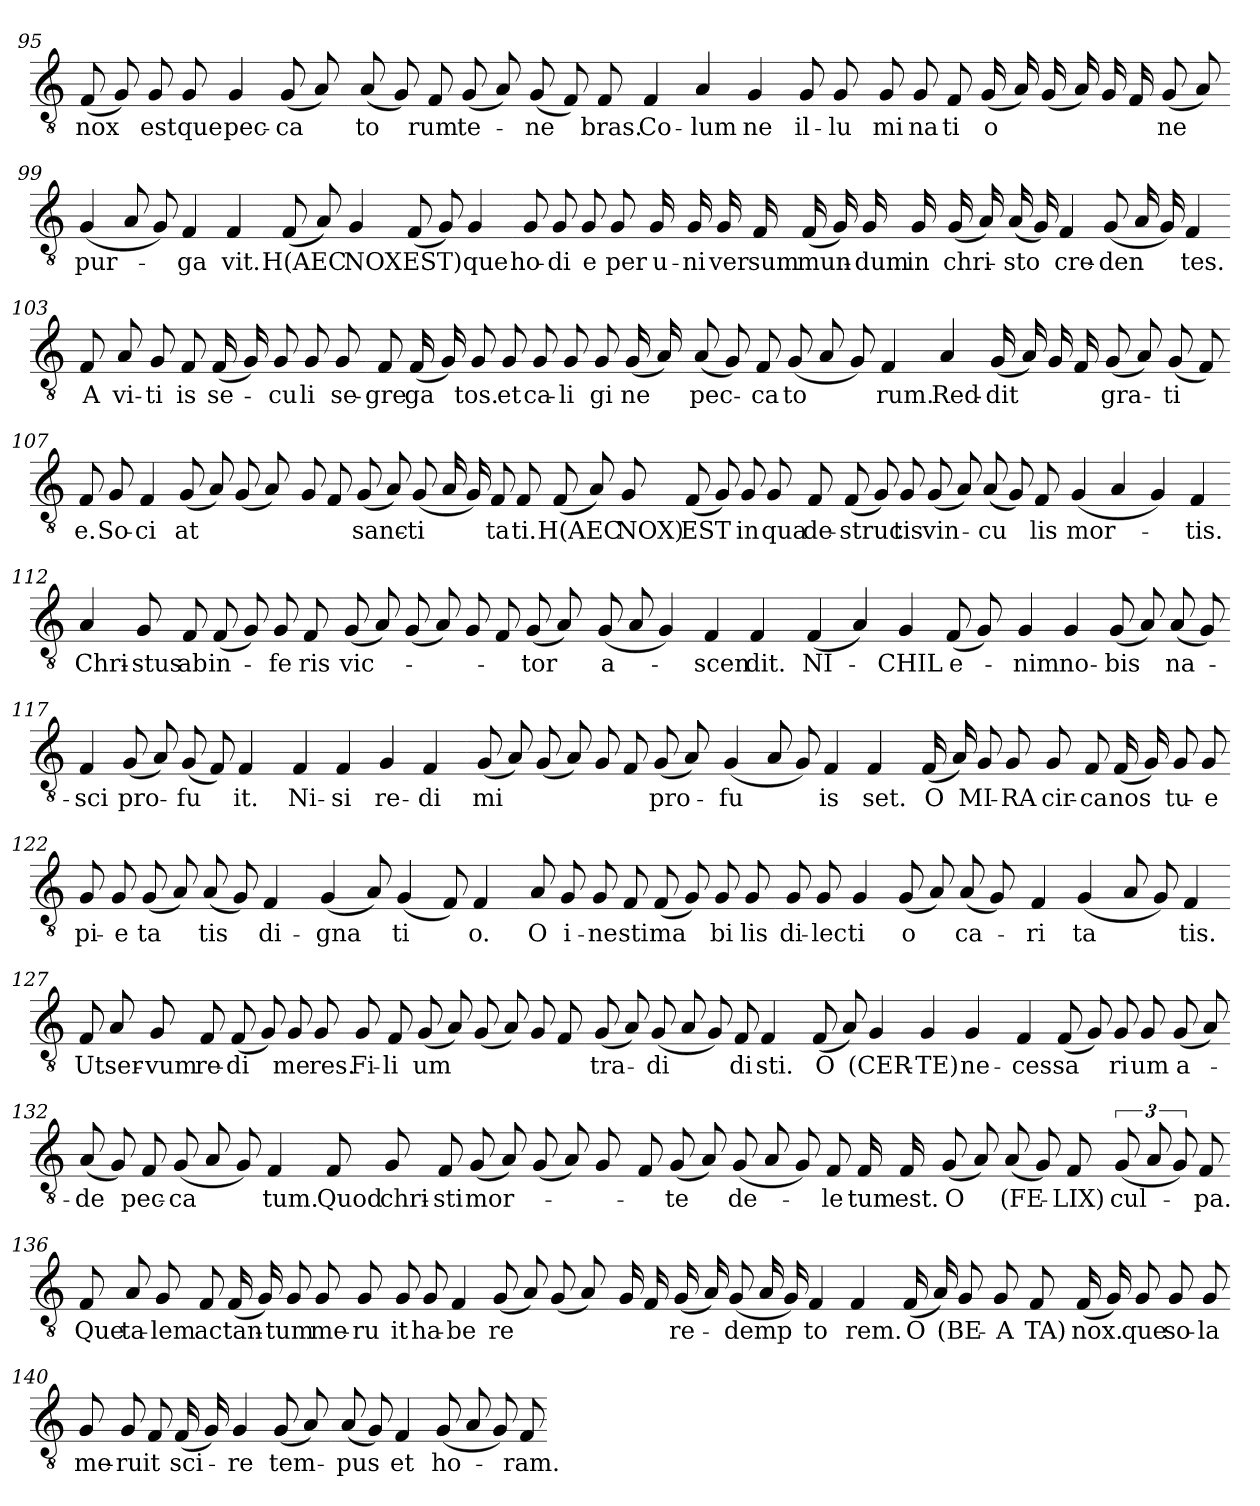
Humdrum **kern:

**kern	**text
*part1	*part1
*staff1	*staff1
*clefGv2	*
*k[]	*
=95	=95
(8F	nox
8G)	.
8G	est
8G	que
4G	pec-
(8G	ca
8A)	.
=96-	=96-
(8A	to
8G)	.
8F	-rum
(8G	te-
8A)	.
(8G	ne
8F)	.
8F	-bras.
=97-	=97-
4F	Co-
4A	lum
4G	-ne
8G	il-
8G	lu
=98-	=98-
8G	mi
8G	na
8F	ti
(16G	o
16A)	.
(16G	.
16A)	.
16G	.
16F	.
(8G	-ne
8A)	.
=99-	=99-
(4G	pur-
8A	.
8G)	.
4F	ga
4F	-vit.
=100-	=100-
(8F	H(AEC
8A)	.
4G	NOX
(8F	EST)
8G)	.
4G	que
=101-	=101-
8G	ho-
8G	di
8G	-e
8G	per
16G	u-
16G	ni
16G	ver
16F	-sum
(16F	mun-
16G)	.
16G	-dum
16G	in
=102-	=102-
(16G	chri-
16A)	.
(16A	-sto
16G)	.
4F	cre-
(8G	den
16A	.
16G)	.
4F	-tes.
=103-	=103-
8F	A
8A	vi-
8G	ti
8F	-is
(16F	se-
16G)	.
8G	cu
8G	-li
8G	se-
=104-	=104-
8F	gre
(16F	ga
16G)	.
8G	-tos.
8G	et
8G	ca-
8G	li
8G	gi
(16G	-ne
16A)	.
=105-	=105-
(8A	pec-
8G)	.
8F	ca
(8G	to
8A	.
8G)	.
4F	-rum.
=106-	=106-
4A	Red-
(16G	-dit
16A)	.
16G	.
16F	.
(8G	gra-
8A)	.
(8G	ti
8F)	.
=107-	=107-
8F	-e.
8G	So-
4F	ci
(8G	-at
8A)	.
(8G	.
8A)	.
=108-	=108-
8G	.
8F	.
(8G	sanc-
8A)	.
(8G	ti
16A	.
16G)	.
8F	ta
8F	-ti.
=109-	=109-
(8F	H(AEC
8A)	.
8G	NOX)
(8F	EST
8G)	.
8G	in
8G	qua
8F	de-
=110-	=110-
(8F	struc
8G)	.
8G	-tis
(8G	vin-
8A)	.
(8A	cu
8G)	.
8F	-lis
=111-	=111-
(4G	mor-
4A	.
4G)	.
4F	-tis.
=112-	=112-
4A	Chri-
8G	-stus
8F	ab
(8F	in-
8G)	.
8G	fe
8F	-ris
=113-	=113-
(8G	vic-
8A)	.
(8G	.
8A)	.
8G	.
8F	.
(8G	-tor
8A)	.
=114-	=114-
(8G	a-
8A	.
4G)	.
4F	scen
4F	-dit.
=115-	=115-
(4F	NI-
4A)	.
4G	-CHIL
(8F	e-
8G)	.
=116-	=116-
4G	-nim
4G	no-
(8G	-bis
8A)	.
(8A	na-
8G)	.
=117-	=117-
4F	-sci
(8G	pro-
8A)	.
(8G	fu
8F)	.
4F	-it.
=118-	=118-
4F	Ni-
4F	-si
4G	re-
4F	di
=119-	=119-
(8G	-mi
8A)	.
(8G	.
8A)	.
8G	.
8F	.
(8G	pro-
8A)	.
=120-	=120-
(4G	fu
8A	.
8G)	.
4F	is
4F	-set.
=121-	=121-
(16F	O
16A)	.
8G	MI-
8G	-RA
8G	cir-
8F	-ca
(16F	nos
16G)	.
8G	tu-
8G	-e
=122-	=122-
8G	pi-
8G	e
(8G	ta
8A)	.
(8A	-tis
8G)	.
4F	di-
=123-	=123-
(4G	gna
8A)	.
(4G	ti
8F)	.
4F	-o.
=124-	=124-
8A	O
8G	i-
8G	ne
8F	sti
(8F	ma
8G)	.
8G	bi
8G	-lis
=125-	=125-
8G	di-
8G	lec
4G	ti
(8G	-o
8A)	.
(8A	ca-
8G)	.
=126-	=126-
4F	ri
(4G	ta
8A	.
8G)	.
4F	-tis.
=127-	=127-
8F	Ut
8A	ser-
8G	-vum
8F	re-
(8F	di
8G)	.
8G	me
8G	-res.
=128-	=128-
8G	Fi-
8F	li
(8G	-um
8A)	.
(8G	.
8A)	.
8G	.
8F	.
=129-	=129-
(8G	tra-
8A)	.
(8G	di
8A	.
8G)	.
8F	di
4F	-sti.
=130-	=130-
(8F	O
8A)	.
4G	(CER-
4G	-TE)
4G	ne-
=131-	=131-
4F	ces
(8F	sa
8G)	.
8G	ri
8G	-um
(8G	a-
8A)	.
=132-	=132-
(8A	-de
8G)	.
8F	pec-
(8G	ca
8A	.
8G)	.
4F	-tum.
=133-	=133-
8F	Quod
8G	chri-
8F	-sti
(8G	mor-
8A)	.
(8G	.
8A)	.
8G	.
=134-	=134-
8F	.
(8G	-te
8A)	.
(8G	de-
8A	.
8G)	.
8F	le
16F	-tum
16F	est.
=135-	=135-
(8G	O
8A)	.
(8A	(FE-
8G)	.
8F	-LIX)
(12G	cul-
12A	.
12G)	.
8F	-pa.
=136-	=136-
8F	Que
8A	ta-
8G	-lem
8F	ac
(16F	tan-
16G)	.
8G	-tum
8G	me-
8G	ru
=137-	=137-
8G	-it
8G	ha-
4F	be
(8G	-re
8A)	.
(8G	.
8A)	.
=138-	=138-
16G	.
16F	.
(16G	re-
16A)	.
(8G	demp
16A	.
16G)	.
4F	to
4F	-rem.
=139-	=139-
(16F	O
16A)	.
8G	(BE-
8G	A
8F	-TA)
(16F	nox.
16G)	.
8G	que
8G	so-
8G	-la
=140-	=140-
8G	me-
8G	ru
8F	-it
(16F	sci-
16G)	.
4G	-re
(8G	tem-
8A)	.
=141-	=141-
(8A	-pus
8G)	.
4F	et
(8G	ho-
8A	.
8G)	.
8F	-ram.
=-	=-
*-	*-
